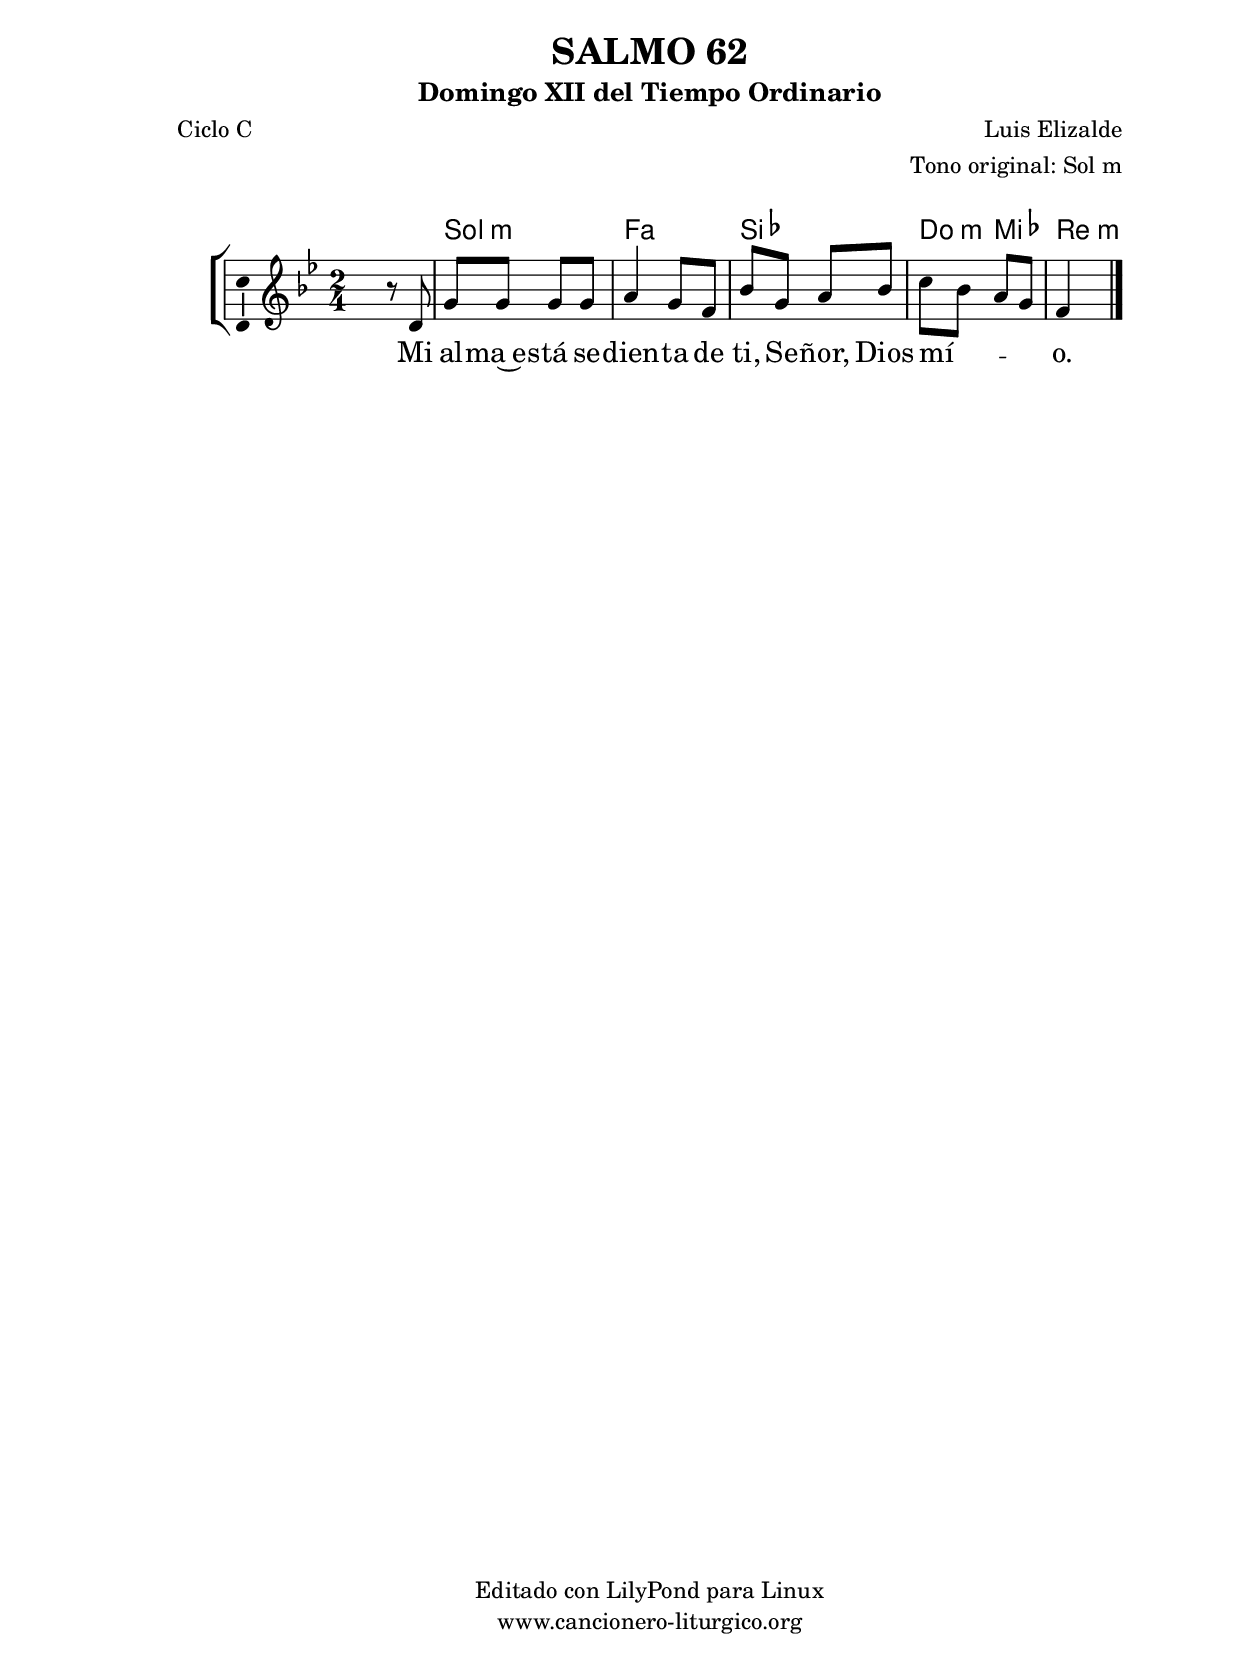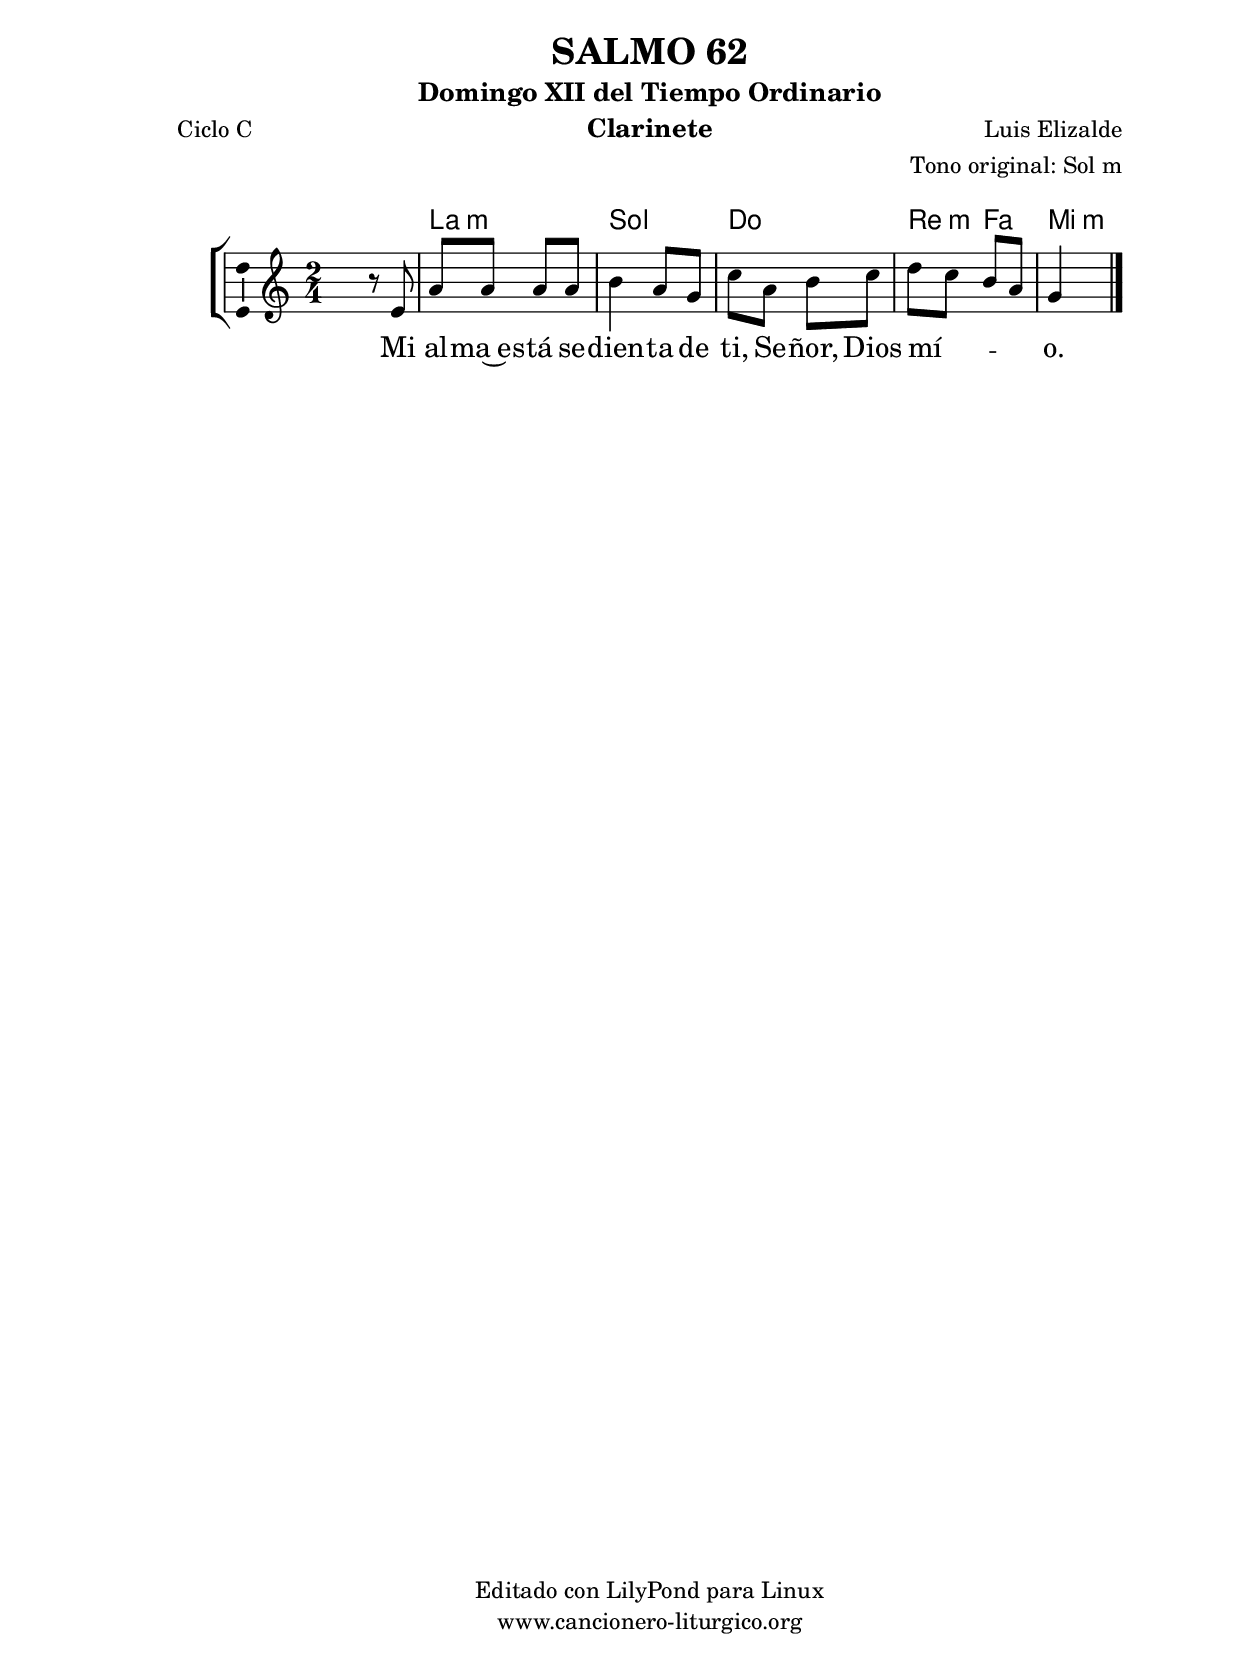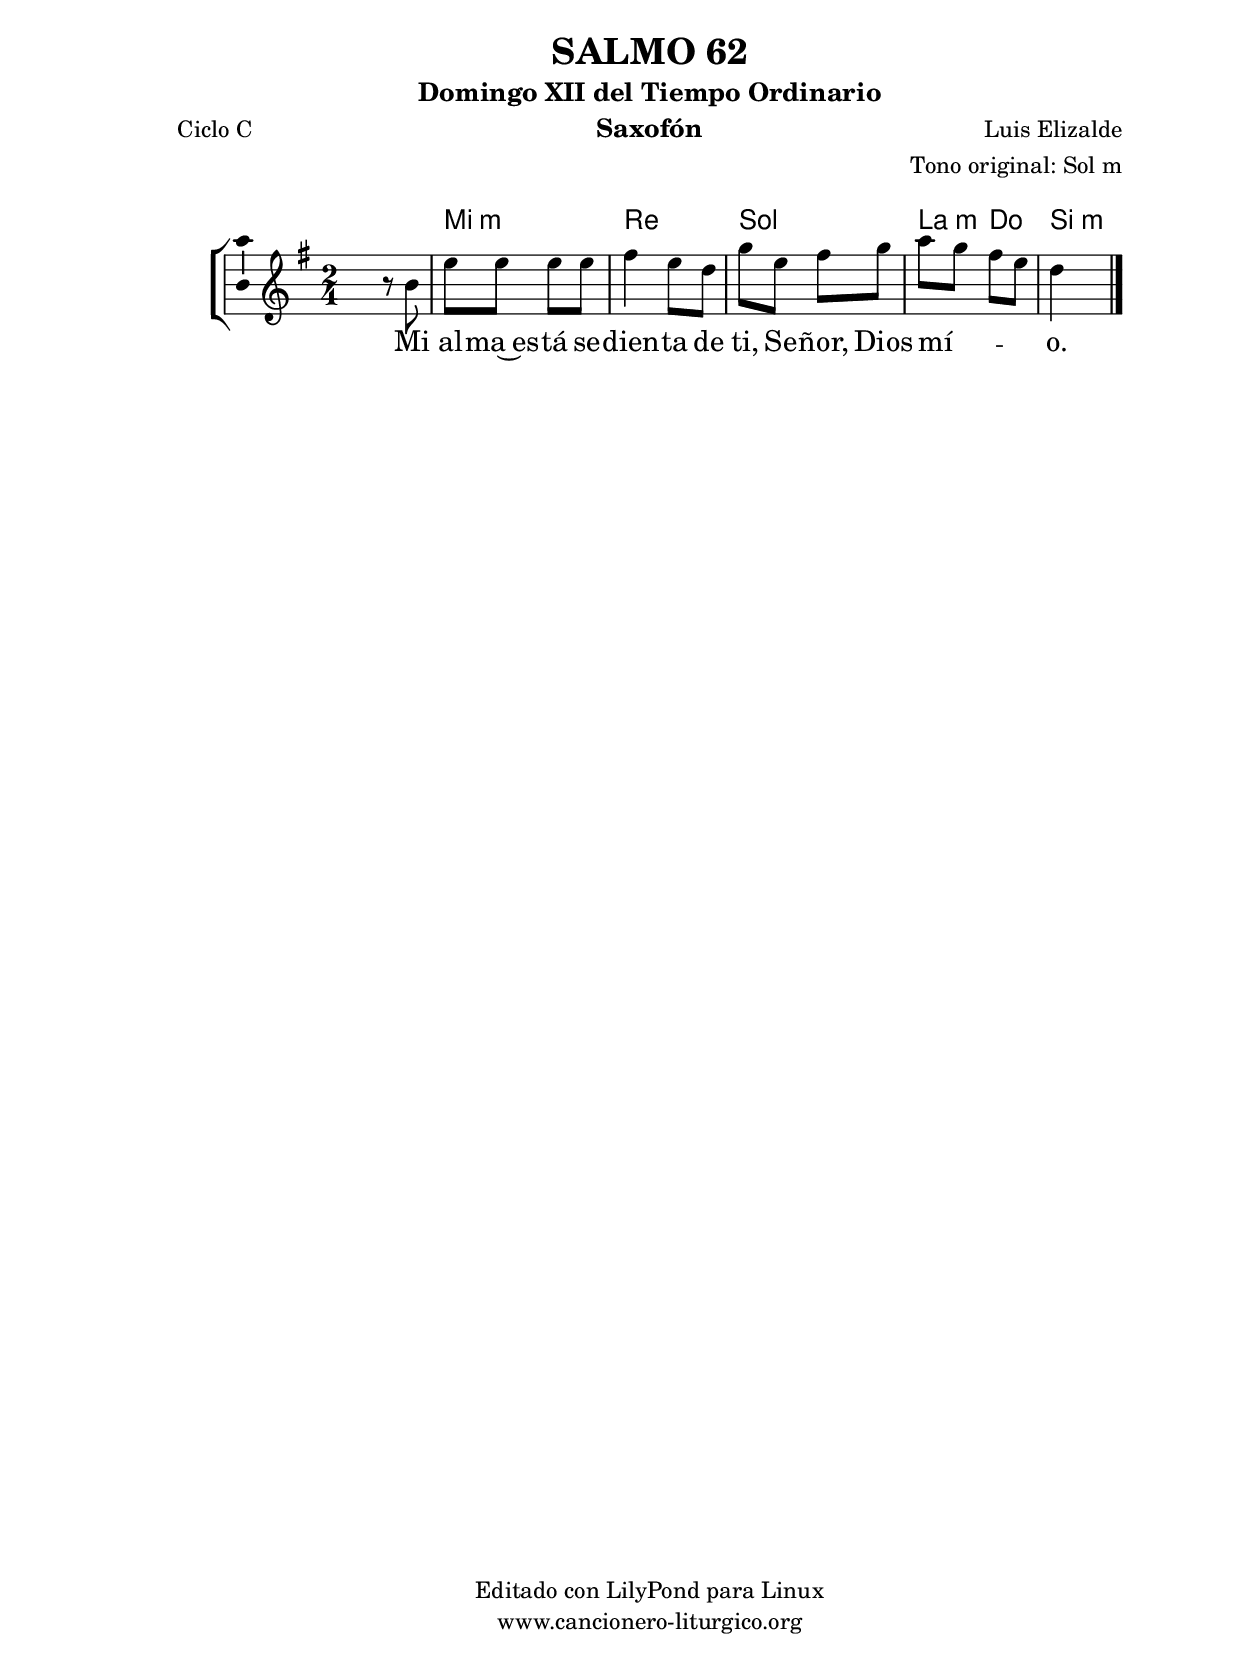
%
%para convertir .midi en .wav:
%timidity filename.midi -Ow -o finename.wav
%
%
%Para convertir de .wav a .mp3:
%lame -h -m j filename.wav
%
%
%para escuchar el midi:
%timidity nombrefichero.midi
%


%versión de lilypond para la que se ha escrito esta partitura:
\version "2.16.0"

	%Tamaño papel
	#(set-default-paper-size "a4")
	%Tamaño partitura
	#(set-global-staff-size 20)
	%No responde al pulsar sobre una nota
	#(ly:set-option 'point-and-click #f)

%parámetros del encabezamiento:
\header {
	title = "SALMO 62"
	subtitle = "Domingo XII del Tiempo Ordinario"
	composer = "Luis Elizalde"
	poet = "Ciclo C"
	meter = ""
	arranger = "Tono original: Sol m"
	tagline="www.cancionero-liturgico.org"
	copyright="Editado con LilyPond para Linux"
	tiempo = "Ordinario"
	usos = "Salmo"
	letra = "Mi alma está sedienta de ti, Señor, Dios mío."
	}

%parámetros asociados al papel:
\paper  {
	oddHeaderMarkup = \markup {\fill-line { \on-the-fly #not-first-page \fromproperty #'header:title \on-the-fly #not-first-page \fromproperty #'header:composer }}
	evenHeaderMarkup = \markup {\fill-line { \fromproperty #'header:composer \fromproperty #'header:title }}
	#(set-paper-size "a4")
	print-page-number = ##f
	first-page-number = 1
	print-first-page-number = ##f
%	head-separation = 3.0 \cm
	top-margin = 2.0 \cm
	bottom-margin = 0.5\cm
%%%	bottom-margin = -1.0\cm
	left-margin = 3.0 \cm
	line-width = 16.0 \cm 
	indent = 8\mm
	interscoreline = 2.\mm
	between-system-space = 15\mm
%	para que las partituras no llenen la hoja:
	ragged-bottom = ##t
%	idem para la última hoja:
	ragged-last-bottom = ##f
%	para que las partituras llenen el ancho del papel:
	ragged-last = ##f
	after-title-space = 2.5 \cm
%page-count=1
%system-count=8

	%Flexible Vertical Spacing
%	markup-markup-spacing =
%	#'((basic-distance . 15) (minimum-distance . 15) (padding . 3))
	markup-system-spacing =
	#'((basic-distance . 15) (minimum-distance . 15) (padding . 3))
	system-system-spacing =
	#'((basic-distance . 15) (minimum-distance . 15) (padding . 3))
	score-system-spacing =
	#'((basic-distance . 15) (minimum-distance . 15) (padding . 5))
%	top-system-spacing = % header
%	#'((basic-distance . 8) (minimum-distance . 0) (padding . 3))
%	top-markup-spacing =
%	#'((basic-distance . 20) (minimum-distance . 20) (padding . 3))
	last-bottom-spacing = % footer
	#'((basic-distance . 5) (minimum-distance . 5) (padding . 3))
%	score-markup-spacing =
%	#'((basic-distance . 16) (minimum-distance . 13) (padding . 3))

	}


%parámetros que afectan a toda la partitura:
global =  {
	%clave de sol (G):
	\clef G
	%armadura:
%%%	\transpose g f
	\key g \minor
	\tempo 4=80
	\set Score.tempoHideNote = ##t
	}


acordes = {
	\italianChords
	\chordmode {
%%%	\transpose g f
{

s2
g2:m f bes c4:m ees d:m

	}
	}
}

melodia = 
%%%	\transpose g f
{
	\relative c'{

\time 2/4

s4 r8 d8
g8 g g g
a4 g8 f
bes8 g a bes
c8 bes a g
f4 s4

	\bar "|."
	}
	}


texto = \lyricmode {
Mi al -- ma~es -- tá se -- dien -- ta de ti,
Se -- ñor, Dios mí -- _ _ _ o.
	}


acordesStaff = \context ChordNames = acordesStaff <<
	\set chordChanges = ##t
	\acordes
	>>


vozStaff = \context Voice = vozStaff
\with {\consists "Ambitus_engraver"}
<<
%	\set Staff.instrumentName = ""
%	\set Staff.shortInstrumentName = ""
%	\set Staff.midiInstrument = #"clarinet"
%	\set Staff.midiInstrument = #"cello"
%	\set Staff.midiInstrument = #"flute"
	\set Staff.midiInstrument = #"electric guitar (jazz)"
%	\set Staff.midiInstrument = #"english horn"
%	\set Staff.midiInstrument = #"violin"
%	\set Staff.midiInstrument = #"glockenspiel"
	\set Staff.midiMinimumVolume = #0.7
	\set Staff.midiMaximumVolume = #0.9
	\global
	\melodia
	>>


textoStaff = \context Lyrics = textoStaff <<
	\lyricsto vozStaff \texto
	>>

\book {
	\score {
		\context ChoirStaff {
			\override StaffGroup.SystemStartBracket #'collapse-height = #1
			\override Score.SystemStartBar #'collapse-height = #1
			<<
			\acordesStaff
			\vozStaff
			\textoStaff
			>>
			}
		\layout {
	    		\context {
				\Lyrics
				\override LyricText #'font-size = #2
				}
	   		 \context {
				\Score
				%fontSize = #3
				\override StaffSymbol #'staff-space = #(magstep +3)
				%\override Beam #'thickness = #0.55
				%\override SpacingSpanner #'spacing-increment = #1.0
				%\override Slur #'height-limit = #1.5
				}
			}
		}
	\score {
		\unfoldRepeats
		\context ChoirStaff {
			<<
			\acordesStaff
			\vozStaff
			>>
			}
		\midi {
	  		\context {
	  			\Score
				tempoWholesPerMinute = #(ly:make-moment 70 4)
				}
			}
		}
	}

%Partitura para clarinete
#(define output-suffix "C")
\book {
	\header{
		instrument = "Clarinete"
		}
	\score {
		\context ChoirStaff {
			\override StaffGroup.SystemStartBracket #'collapse-height = #1
			\override Score.SystemStartBar #'collapse-height = #1
\transpose c d
			<<
			\acordesStaff
			\vozStaff
			\textoStaff
			>>
			}
		\layout {
	    		\context {
				\Lyrics
				\override LyricText #'font-size = #2
				}
	   		 \context {
				\Score
				%fontSize = #3
				\override StaffSymbol #'staff-space = #(magstep +3)
				%\override Beam #'thickness = #0.55
				%\override SpacingSpanner #'spacing-increment = #1.0
				%\override Slur #'height-limit = #1.5
				}
			}
		}
	}

%Partitura para saxofón
#(define output-suffix "S")
\book {
	\header{
		instrument = "Saxofón"
		}
	\score {
		\context ChoirStaff {
			\override StaffGroup.SystemStartBracket #'collapse-height = #1
			\override Score.SystemStartBar #'collapse-height = #1
\transpose c a
			<<
			\acordesStaff
			\vozStaff
			\textoStaff
			>>
			}
		\layout {
	    		\context {
				\Lyrics
				\override LyricText #'font-size = #2
				}
	   		 \context {
				\Score
				%fontSize = #3
				\override StaffSymbol #'staff-space = #(magstep +3)
				%\override Beam #'thickness = #0.55
				%\override SpacingSpanner #'spacing-increment = #1.0
				%\override Slur #'height-limit = #1.5
				}
			}
		}
	}

